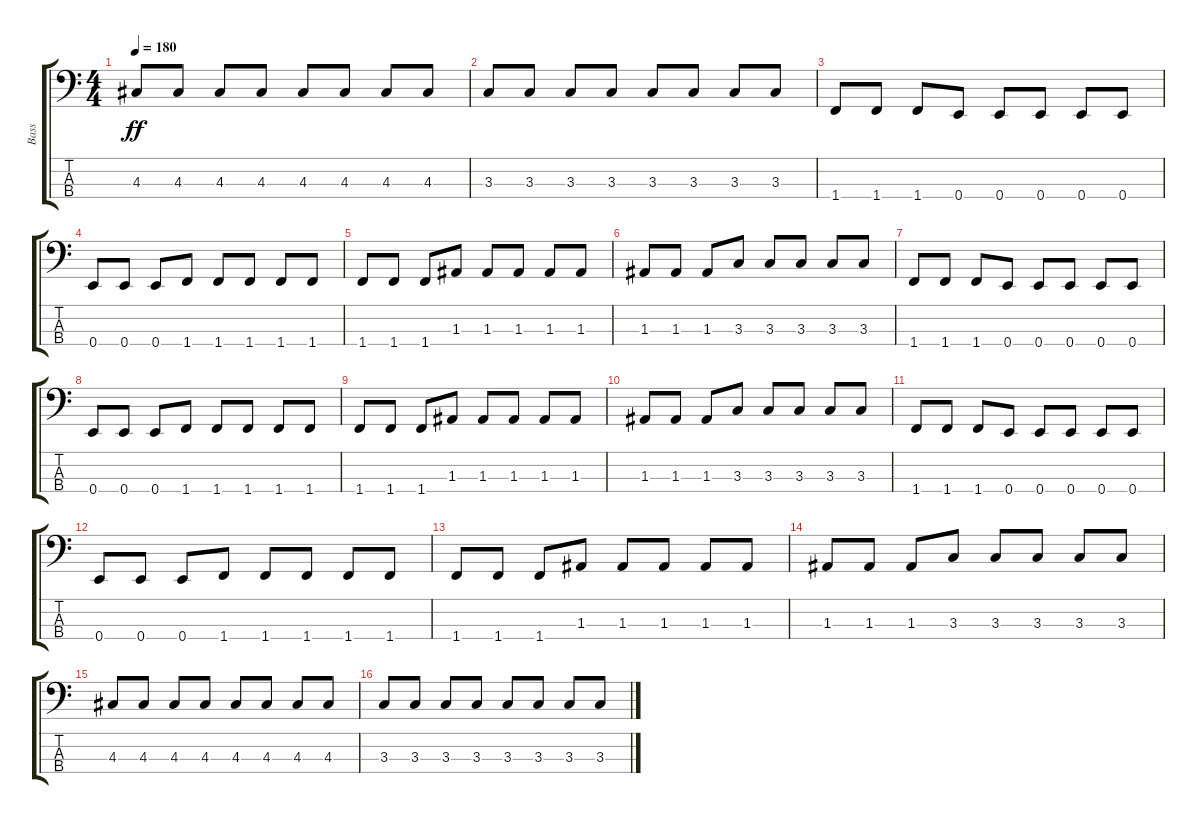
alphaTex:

\track ("Bass" "Bass") {instrument electricbasspick}
\staff {score tabs}
\tuning (G2 D2 A1 E1) {hide}
\ts (4 4)
\tempo 180
\clef f4
\ks c
4.3.8{dy ff} 4.3.8 4.3.8 4.3.8 4.3.8 4.3.8 4.3.8 4.3.8 |
3.3.8 3.3.8 3.3.8 3.3.8 3.3.8 3.3.8 3.3.8 3.3.8 |
1.4.8 1.4.8 1.4.8 0.4.8 0.4.8 0.4.8 0.4.8 0.4.8 |
0.4.8 0.4.8 0.4.8 1.4.8 1.4.8 1.4.8 1.4.8 1.4.8 |
1.4.8 1.4.8 1.4.8 1.3.8 1.3.8 1.3.8 1.3.8 1.3.8 |
1.3.8 1.3.8 1.3.8 3.3.8 3.3.8 3.3.8 3.3.8 3.3.8 |
1.4.8 1.4.8 1.4.8 0.4.8 0.4.8 0.4.8 0.4.8 0.4.8 |
0.4.8 0.4.8 0.4.8 1.4.8 1.4.8 1.4.8 1.4.8 1.4.8 |
1.4.8 1.4.8 1.4.8 1.3.8 1.3.8 1.3.8 1.3.8 1.3.8 |
1.3.8 1.3.8 1.3.8 3.3.8 3.3.8 3.3.8 3.3.8 3.3.8 |
1.4.8 1.4.8 1.4.8 0.4.8 0.4.8 0.4.8 0.4.8 0.4.8 |
0.4.8 0.4.8 0.4.8 1.4.8 1.4.8 1.4.8 1.4.8 1.4.8 |
1.4.8 1.4.8 1.4.8 1.3.8 1.3.8 1.3.8 1.3.8 1.3.8 |
1.3.8 1.3.8 1.3.8 3.3.8 3.3.8 3.3.8 3.3.8 3.3.8 |
4.3.8 4.3.8 4.3.8 4.3.8 4.3.8 4.3.8 4.3.8 4.3.8 |
3.3.8 3.3.8 3.3.8 3.3.8 3.3.8 3.3.8 3.3.8 3.3.8
